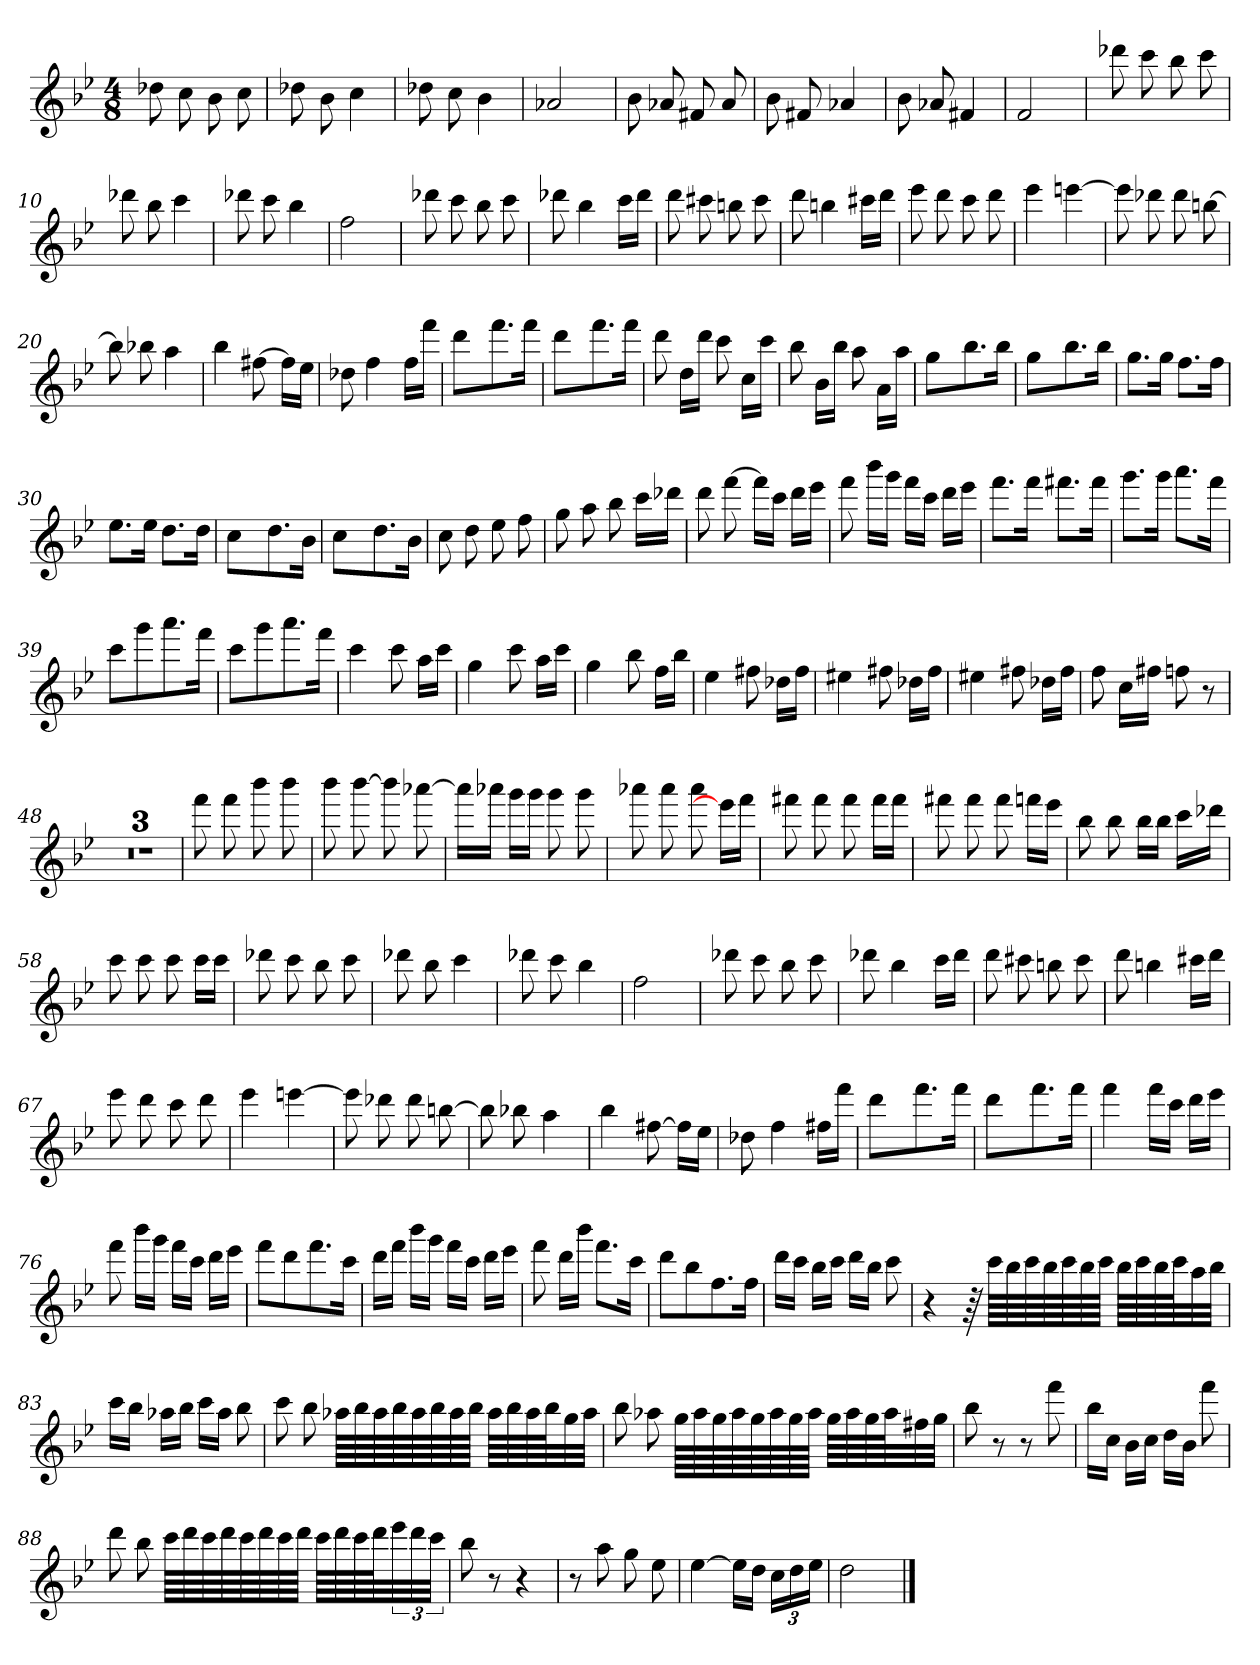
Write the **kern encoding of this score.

**kern
*part1
*staff1
*clefG2
*k[b-e-]
*B-:
*M4/8
=1
8dd-X
8cc
8b-
8cc
=2
8dd-X
8b-
4cc
=3
8dd-X
8cc
4b-
=4
2a-X
=5
8b-
8a-X
8f#X
8a-
=6
8b-
8f#X
4a-X
=7
8b-
8a-X
4f#X
=8
2f
=9
8ddd-X
8ccc
8bb-
8ccc
=10
8ddd-X
8bb-
4ccc
=11
8ddd-X
8ccc
4bb-
=12
2ff
=13
8ddd-X
8ccc
8bb-
8ccc
=14
8ddd-X
4bb-
16ccc\LL
16ddd-\JJ
=15
8ddd
8ccc#X
8bbn
8ccc#
=16
8ddd
4bbn
16ccc#X\LL
16ddd\JJ
=17
8eee-
8ddd
8ccc
8ddd
=18
4eee-
[4eeen
=19
8eee]
8ddd-X
8ddd-
[8bbn
=20
8bb]
8bb-X
4aa
=21
4bb-
[8ff#X
16ff#\LL]
16ee-\JJ
=22
8dd-X
4ff
16ff\LL
16fff\JJ
=23
4ddd
8.fff
16fffJk
=24
4ddd
8.fff
16fffJk
=25
8ddd
16dd\LL
16ddd\JJ
8ccc
16cc\LL
16ccc\JJ
=26
8bb-
16b-\LL
16bb-\JJ
8aa
16a\LL
16aa\JJ
=27
4gg
8.bb-
16bb-Jk
=28
4gg
8.bb-
16bb-Jk
=29
8.gg\L
16gg\Jk
8.ff\L
16ff\Jk
=30
8.ee-\L
16ee-\Jk
8.dd\L
16dd\Jk
=31
4cc
8.dd
16b-Jk
=32
4cc
8.dd
16b-Jk
=33
8cc
8dd
8ee-
8ff
=34
8gg
8aa
8bb-
16ccc\LL
16ddd-X\JJ
=35
8ddd
[8fff
16fff\LL]
16ccc\JJ
16ddd\LL
16eee-\JJ
=36
8fff
16bbb-\LL
16ggg\JJ
16fff\LL
16ccc\JJ
16ddd\LL
16eee-\JJ
=37
8.fff\L
16fff\Jk
8.fff#X\L
16fff#\Jk
=38
8.ggg\L
16ggg\Jk
8.aaa\L
16fff\Jk
=39
8ccc
8ggg
8.aaa
16fffJk
=40
8ccc
8ggg
8.aaa
16fffJk
=41
4ccc
8ccc
16aa\LL
16ccc\JJ
=42
4gg
8ccc
16aa\LL
16ccc\JJ
=43
4gg
8bb-
16ff\LL
16bb-\JJ
=44
4ee-
8ff#X
16dd-X\LL
16ff#\JJ
=45
4ee#X
8ff#X
16dd-X\LL
16ff#\JJ
=46
4ee#X
8ff#X
16dd-X\LL
16ff#\JJ
=47
8ff
16cc\LL
16ff#X\JJ
8ffn
8r
=48
2r
=49
2r
=50
2r
=51
8fff
8fff
8bbb-
8bbb-
=52
8bbb-
[8bbb-
8bbb-]
[8aaa-X
=53
16aaa-\LL]
16aaa-X\JJ
16ggg\LL
16ggg\JJ
8ggg
8ggg
=54
8aaa-X
8aaa-
8aaa-
16eee-\LL]
16fff\JJ
=55
8fff#X
8fff#
8fff#
16fff#\LL
16fff#\JJ
=56
8fff#X
8fff#
8fff#
16fffn\LL
16eee-\JJ
=57
8bb-
8bb-
16bb-\LL
16bb-\JJ
16ccc\LL
16ddd-X\JJ
=58
8ccc
8ccc
8ccc
16ccc\LL
16ccc\JJ
=59
8ddd-X
8ccc
8bb-
8ccc
=60
8ddd-X
8bb-
4ccc
=61
8ddd-X
8ccc
4bb-
=62
2ff
=63
8ddd-X
8ccc
8bb-
8ccc
=64
8ddd-X
4bb-
16ccc\LL
16ddd-\JJ
=65
8ddd
8ccc#X
8bbn
8ccc#
=66
8ddd
4bbn
16ccc#X\LL
16ddd\JJ
=67
8eee-
8ddd
8ccc
8ddd
=68
4eee-
[4eeen
=69
8eee]
8ddd-X
8ddd-
[8bbn
=70
8bb]
8bb-X
4aa
=71
4bb-
[8ff#X
16ff#\LL]
16ee-\JJ
=72
8dd-X
4ff
16ff#X\LL
16fff\JJ
=73
4ddd
8.fff
16fffJk
=74
4ddd
8.fff
16fffJk
=75
4fff
16fff\LL
16ccc\JJ
16ddd\LL
16eee-\JJ
=76
8fff
16bbb-\LL
16ggg\JJ
16fff\LL
16ccc\JJ
16ddd\LL
16eee-\JJ
=77
8fff
8ddd
8.fff
16cccJk
=78
16ddd\LL
16fff\JJ
16bbb-\LL
16ggg\JJ
16fff\LL
16ccc\JJ
16ddd\LL
16eee-\JJ
=79
8fff
16ddd\LL
16bbb-\JJ
8.fff\L
16ccc\Jk
=80
8ddd
8bb-
8.ff
16ffJk
=81
16ddd\LL
16ccc\JJ
16bb-\LL
16ccc\JJ
16ddd\LL
16bb-\JJ
8ccc
=82
4r
64r
64ccc\LLLL
64bb-\
64ccc\
64bb-\
64ccc\
64bb-\
64ccc\JJJJ
64bb-\LLLL
64ccc\
64bb-\
64ccc\J
32aa\
32bb-\JJJ
=83
16ccc\LL
16bb-\JJ
16aa-X\LL
16bb-\JJ
16ccc\LL
16aa-\JJ
8bb-
=84
8ccc
8bb-
64aa-X\LLLL
64bb-\
64aa-\
64bb-\
64aa-\
64bb-\
64aa-\
64bb-\JJJJ
64aa-\LLLL
64bb-\
64aa-\
64bb-\J
32gg\
32aa-\JJJ
=85
8bb-
8aa-X
64gg\LLLL
64aa-\
64gg\
64aa-\
64gg\
64aa-\
64gg\
64aa-\JJJJ
64gg\LLLL
64aa-\
64gg\
64aa-\J
32ff#X\
32gg\JJJ
=86
8bb-
8r
8r
8fff
=87
16bb-\LL
16cc\JJ
16b-\LL
16cc\JJ
16dd\LL
16b-\JJ
8fff
=88
8ddd
8bb-
64ccc\LLLL
64ddd\
64ccc\
64ddd\
64ccc\
64ddd\
64ccc\
64ddd\JJJJ
64ccc\LLLL
64ddd\
64ccc\
64ddd\J
48eee-\
48ddd\
48ccc\JJJ
=89
8bb-
8r
4r
=90
8r
8aa
8gg
8ee-
=91
[4ee-
16ee-\LL]
16dd\JJ
24cc\LL
24dd\
24ee-\JJ
=92
2dd
==
*-
